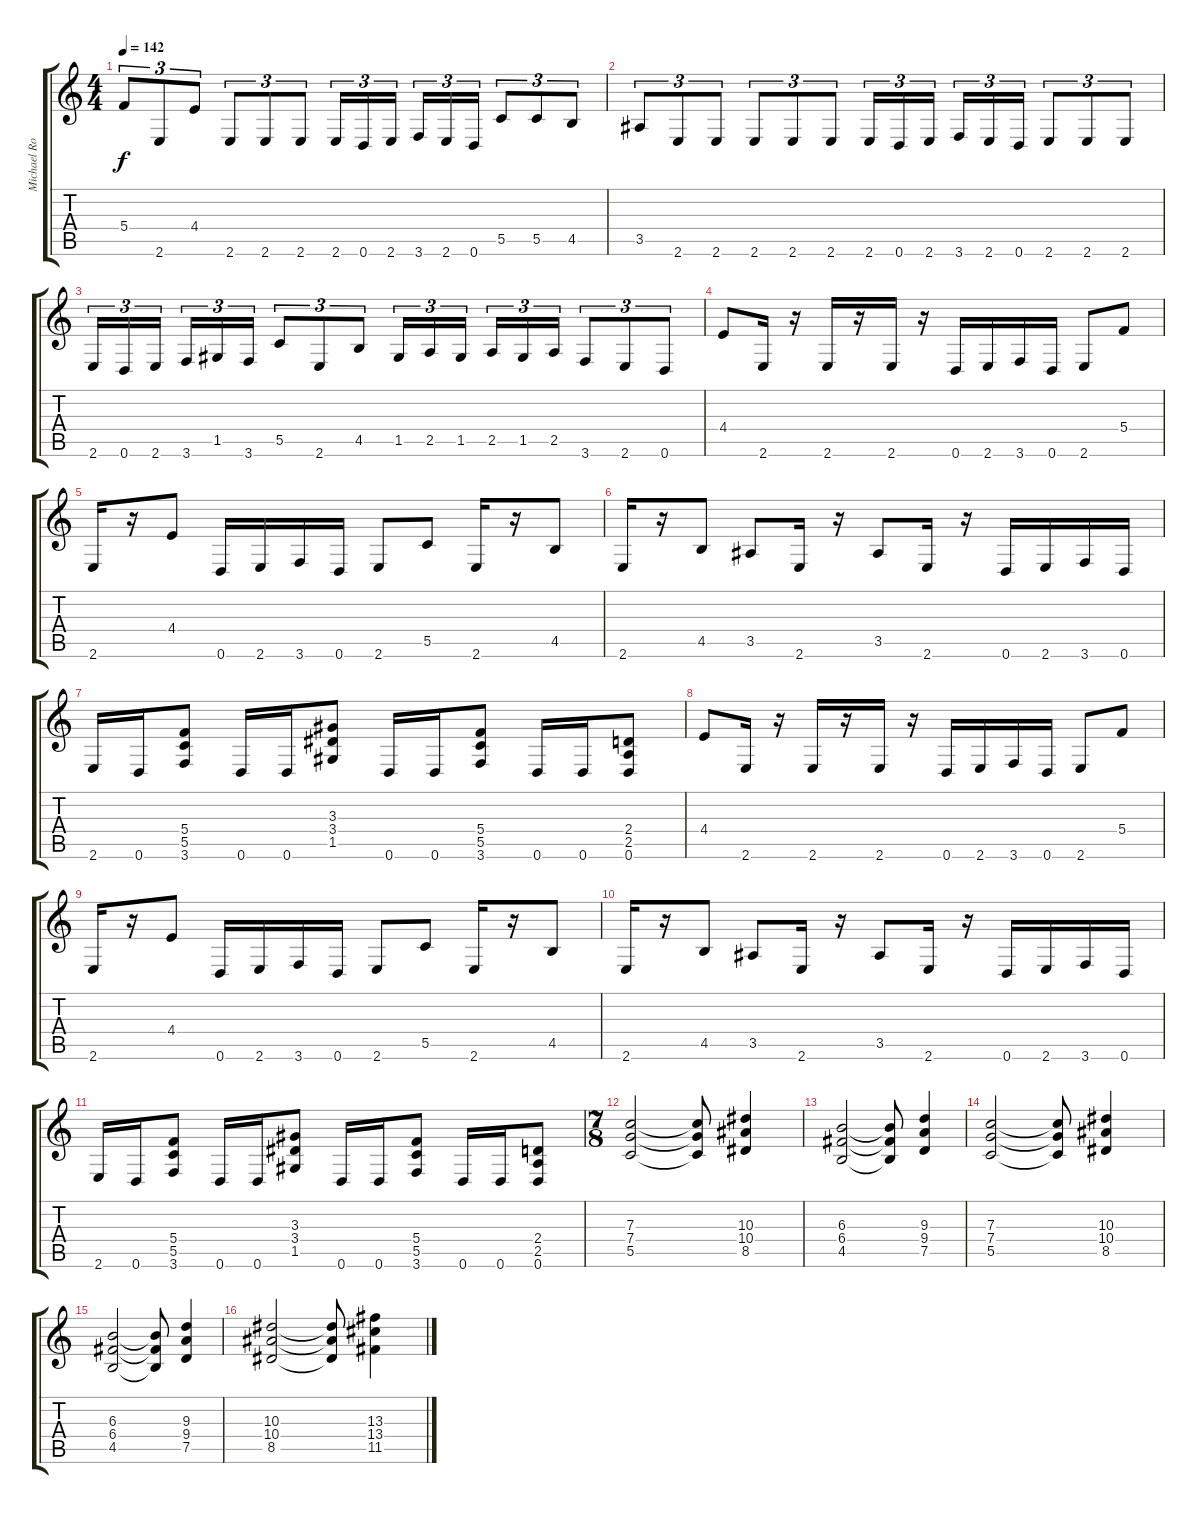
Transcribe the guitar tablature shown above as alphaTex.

\track ("Michael Romeo Lead" "Michael Ro") {instrument distortionguitar}
\staff {score tabs}
\tuning (D4 A3 F3 C3 G2 D2) {hide}
\ts (4 4)
\tempo 142
\clef g2
\ks c
5.4.8{tu (3 2) dy f} 2.6.8{tu (3 2)} 4.4.8{tu (3 2)} 2.6.8{tu (3 2)} 2.6.8{tu (3 2)} 2.6.8{tu (3 2)} 2.6.16{tu (3 2)} 0.6.16{tu (3 2)} 2.6.16{tu (3 2)} 3.6.16{tu (3 2)} 2.6.16{tu (3 2)} 0.6.16{tu (3 2)} 5.5.8{tu (3 2)} 5.5.8{tu (3 2)} 4.5.8{tu (3 2)} |
3.5.8{tu (3 2)} 2.6.8{tu (3 2)} 2.6.8{tu (3 2)} 2.6.8{tu (3 2)} 2.6.8{tu (3 2)} 2.6.8{tu (3 2)} 2.6.16{tu (3 2)} 0.6.16{tu (3 2)} 2.6.16{tu (3 2)} 3.6.16{tu (3 2)} 2.6.16{tu (3 2)} 0.6.16{tu (3 2)} 2.6.8{tu (3 2)} 2.6.8{tu (3 2)} 2.6.8{tu (3 2)} |
2.6.16{tu (3 2)} 0.6.16{tu (3 2)} 2.6.16{tu (3 2)} 3.6.16{tu (3 2)} 1.5.16{tu (3 2)} 3.6.16{tu (3 2)} 5.5.8{tu (3 2)} 2.6.8{tu (3 2)} 4.5.8{tu (3 2)} 1.5.16{tu (3 2)} 2.5.16{tu (3 2)} 1.5.16{tu (3 2)} 2.5.16{tu (3 2)} 1.5.16{tu (3 2)} 2.5.16{tu (3 2)} 3.6.8{tu (3 2)} 2.6.8{tu (3 2)} 0.6.8{tu (3 2)} |
4.4.8 2.6.16 r.16 2.6.16 r.16 2.6.16 r.16 0.6.16 2.6.16 3.6.16 0.6.16 2.6.8 5.4.8 |
2.6.16 r.16 4.4.8 0.6.16 2.6.16 3.6.16 0.6.16 2.6.8 5.5.8 2.6.16 r.16 4.5.8 |
2.6.16 r.16 4.5.8 3.5.8 2.6.16 r.16 3.5.8 2.6.16 r.16 0.6.16 2.6.16 3.6.16 0.6.16 |
2.6.16 0.6.16 (5.4 5.5 3.6).8 0.6.16 0.6.16 (3.3 3.4 1.5).8 0.6.16 0.6.16 (5.4 5.5 3.6).8 0.6.16 0.6.16 (2.4 2.5 0.6).8 |
4.4.8 2.6.16 r.16 2.6.16 r.16 2.6.16 r.16 0.6.16 2.6.16 3.6.16 0.6.16 2.6.8 5.4.8 |
2.6.16 r.16 4.4.8 0.6.16 2.6.16 3.6.16 0.6.16 2.6.8 5.5.8 2.6.16 r.16 4.5.8 |
2.6.16 r.16 4.5.8 3.5.8 2.6.16 r.16 3.5.8 2.6.16 r.16 0.6.16 2.6.16 3.6.16 0.6.16 |
2.6.16 0.6.16 (5.4 5.5 3.6).8 0.6.16 0.6.16 (3.3 3.4 1.5).8 0.6.16 0.6.16 (5.4 5.5 3.6).8 0.6.16 0.6.16 (2.4 2.5 0.6).8 |
\ts (7 8)
(7.3 7.4 5.5).2 (7.3{t} 7.4{t} 5.5{t}).8 (10.3 10.4 8.5).4 |
(6.3 6.4 4.5).2 (6.3{t} 6.4{t} 4.5{t}).8 (9.3 9.4 7.5).4 |
(7.3 7.4 5.5).2 (7.3{t} 7.4{t} 5.5{t}).8 (10.3 10.4 8.5).4 |
(6.3 6.4 4.5).2 (6.3{t} 6.4{t} 4.5{t}).8 (9.3 9.4 7.5).4 |
(10.3 10.4 8.5).2 (10.3{t} 10.4{t} 8.5{t}).8 (13.3 13.4 11.5).4
